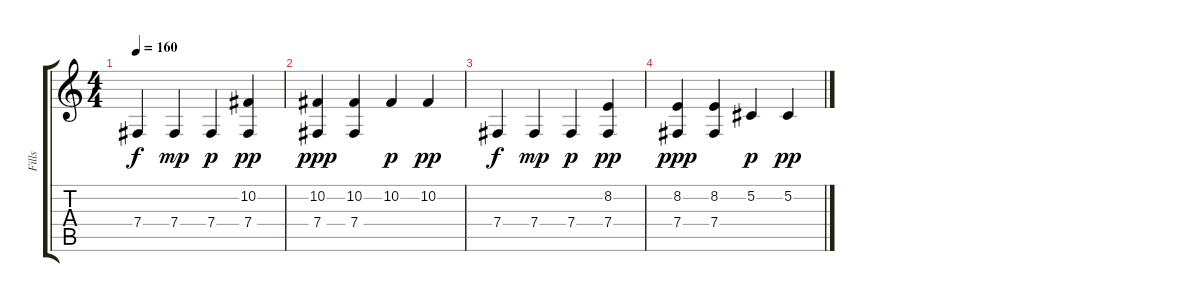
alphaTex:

\track ("Fills" "Fills") {instrument fx8scifi}
\staff {score tabs}
\tuning (Db4 Ab3 E3 B2 Gb2 B1) {hide}
\ts (4 4)
\tempo 160
\clef g2
\ks c
7.4.4{dy f} 7.4.4{dy mp} 7.4.4{dy p} (10.2 7.4).4{dy pp} |
(10.2 7.4).4{dy ppp} (10.2 7.4).4 10.2.4{dy p} 10.2.4{dy pp} |
7.4.4{dy f} 7.4.4{dy mp} 7.4.4{dy p} (8.2 7.4).4{dy pp} |
(8.2 7.4).4{dy ppp} (8.2 7.4).4 5.2.4{dy p} 5.2.4{dy pp}
